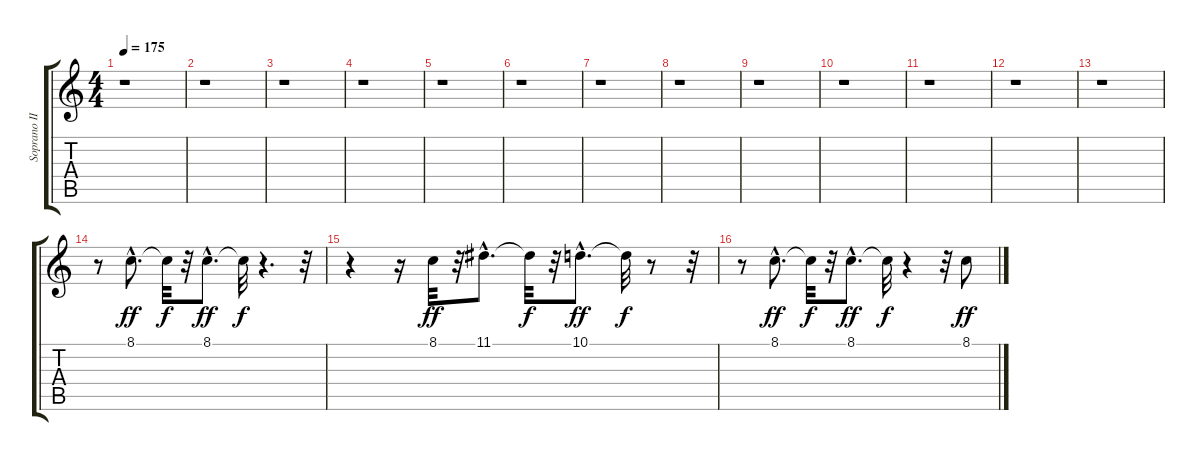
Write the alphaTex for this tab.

\track ("Soprano II" "Soprano II") {instrument lead6voice}
\staff {score tabs}
\tuning (E4 B3 G3 D3 A2 E2) {hide}
\ts (4 4)
\tempo 175
\clef g2
\ks c
r.1{dy f} |
r.1 |
r.1 |
r.1 |
r.1 |
r.1 |
r.1 |
r.1 |
r.1 |
r.1 |
r.1 |
r.1 |
r.1 |
r.8 8.1{hac}.8{d dy ff} 8.1{t}.32{dy f} r.32 8.1{hac}.8{d dy ff} 8.1{t}.32{dy f} r.4{d} r.32 |
r.4 r.16 8.1.32{dy ff} r.32 11.1{hac}.8{d} 11.1{t}.32{dy f} r.32 10.1{hac}.8{d dy ff} 10.1{t}.32{dy f} r.8 r.32 |
r.8 8.1{hac}.8{d dy ff} 8.1{t}.32{dy f} r.32 8.1{hac}.8{d dy ff} 8.1{t}.32{dy f} r.4 r.32 8.1.8{dy ff}
